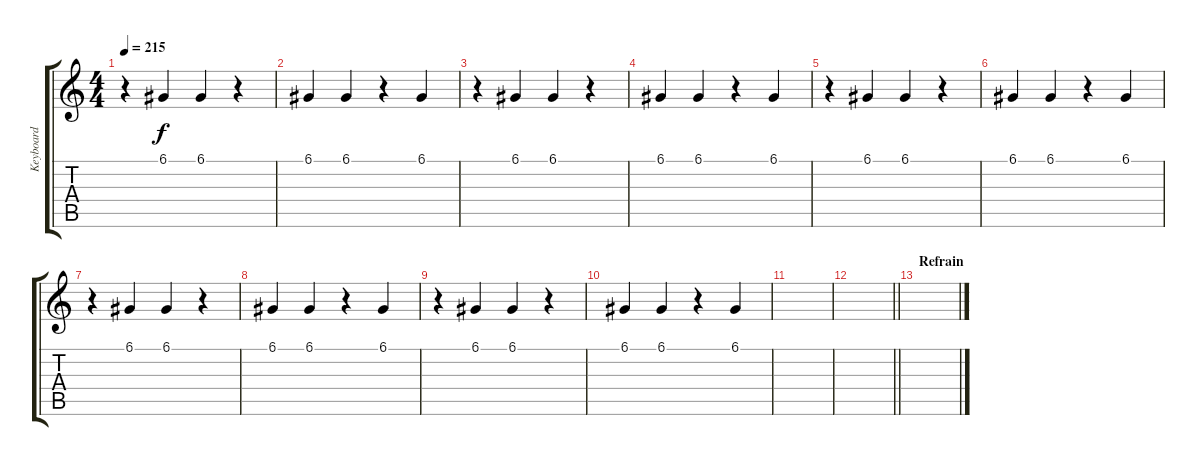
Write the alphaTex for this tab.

\track ("Keyboard" "Keyboard") {instrument brightacousticpiano}
\staff {score tabs}
\tuning (D4 A3 F3 C3 G2 D2) {hide}
\ts (4 4)
\tempo 215
\clef g2
\ks c
r.4{dy f volume 5} 6.1.4 6.1.4 r.4 |
6.1.4 6.1.4 r.4 6.1.4 |
r.4 6.1.4 6.1.4 r.4 |
6.1.4 6.1.4 r.4 6.1.4 |
r.4{volume 8} 6.1.4 6.1.4 r.4 |
6.1.4 6.1.4 r.4 6.1.4 |
r.4 6.1.4 6.1.4 r.4 |
6.1.4 6.1.4 r.4 6.1.4 |
r.4{volume 5} 6.1.4 6.1.4 r.4 |
6.1.4 6.1.4 r.4 6.1.4 |
|
\barLineRight lightlight
|
\section ("" "Refrain")
